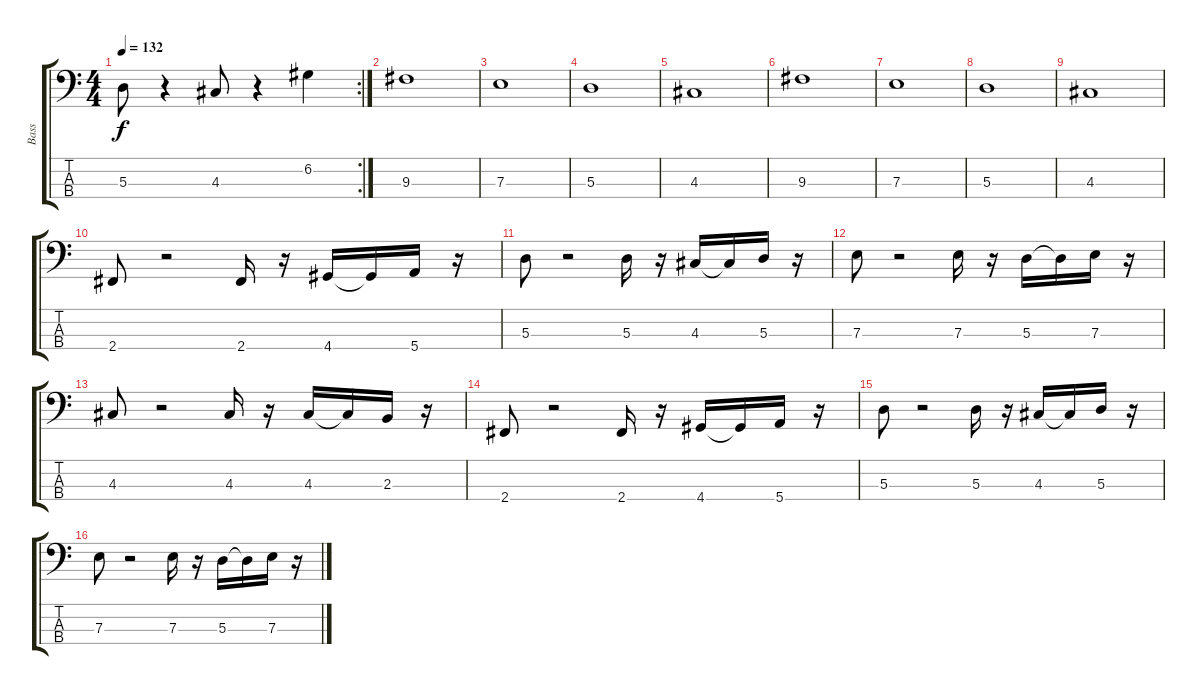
\track ("Bass" "Bass") {instrument electricbassfinger}
\staff {score tabs}
\tuning (G2 D2 A1 E1) {hide}
\rc 2
\ts (4 4)
\tempo 132
\clef f4
\ks c
5.3.8{dy f} r.4 4.3.8 r.4 6.2.4 |
9.3.1 |
7.3.1 |
5.3.1 |
4.3.1 |
9.3.1 |
7.3.1 |
5.3.1 |
4.3.1 |
2.4.8 r.2 2.4.16 r.16 4.4.16 4.4{t}.16 5.4.16 r.16 |
5.3.8 r.2 5.3.16 r.16 4.3.16 4.3{t}.16 5.3.16 r.16 |
7.3.8 r.2 7.3.16 r.16 5.3.16 5.3{t}.16 7.3.16 r.16 |
4.3.8 r.2 4.3.16 r.16 4.3.16 4.3{t}.16 2.3.16 r.16 |
2.4.8 r.2 2.4.16 r.16 4.4.16 4.4{t}.16 5.4.16 r.16 |
5.3.8 r.2 5.3.16 r.16 4.3.16 4.3{t}.16 5.3.16 r.16 |
7.3.8 r.2 7.3.16 r.16 5.3.16 5.3{t}.16 7.3.16 r.16
